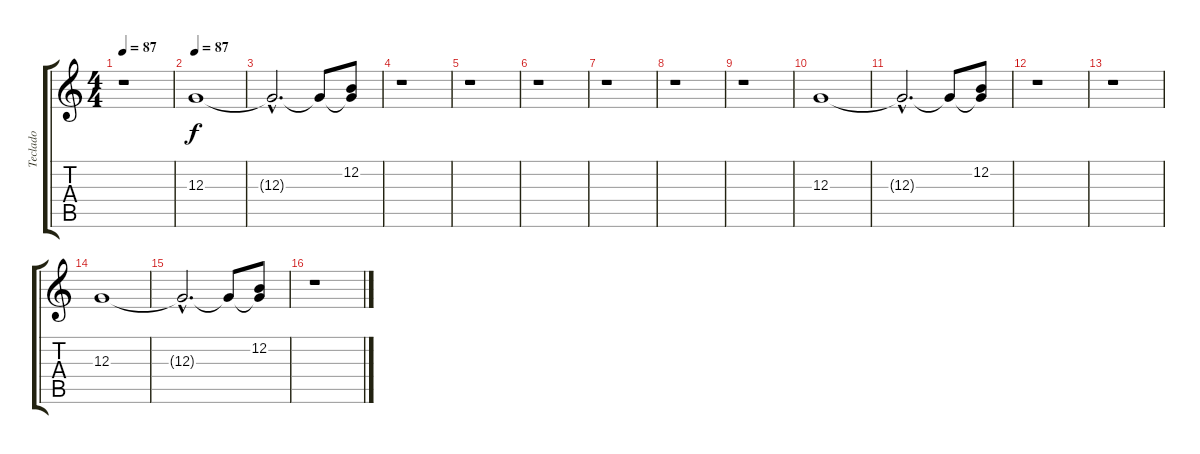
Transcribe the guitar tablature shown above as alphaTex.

\track ("Teclado" "Teclado") {instrument fx6goblins}
\staff {score tabs}
\tuning (E4 B3 G3 D3 A2 E2) {hide}
\ts (4 4)
\tempo 87
\clef g2
\ks c
r.1{dy f} |
\tempo 87
12.3.1{volume 5 instrument synthvoice} |
12.3{hac t}.2{d} 12.3{t}.8 (12.2 12.3{t}).8 |
r.1 |
r.1 |
r.1 |
r.1 |
r.1 |
r.1 |
12.3.1 |
12.3{hac t}.2{d} 12.3{t}.8 (12.2 12.3{t}).8 |
r.1 |
r.1 |
12.3.1 |
12.3{hac t}.2{d} 12.3{t}.8 (12.2 12.3{t}).8 |
r.1
